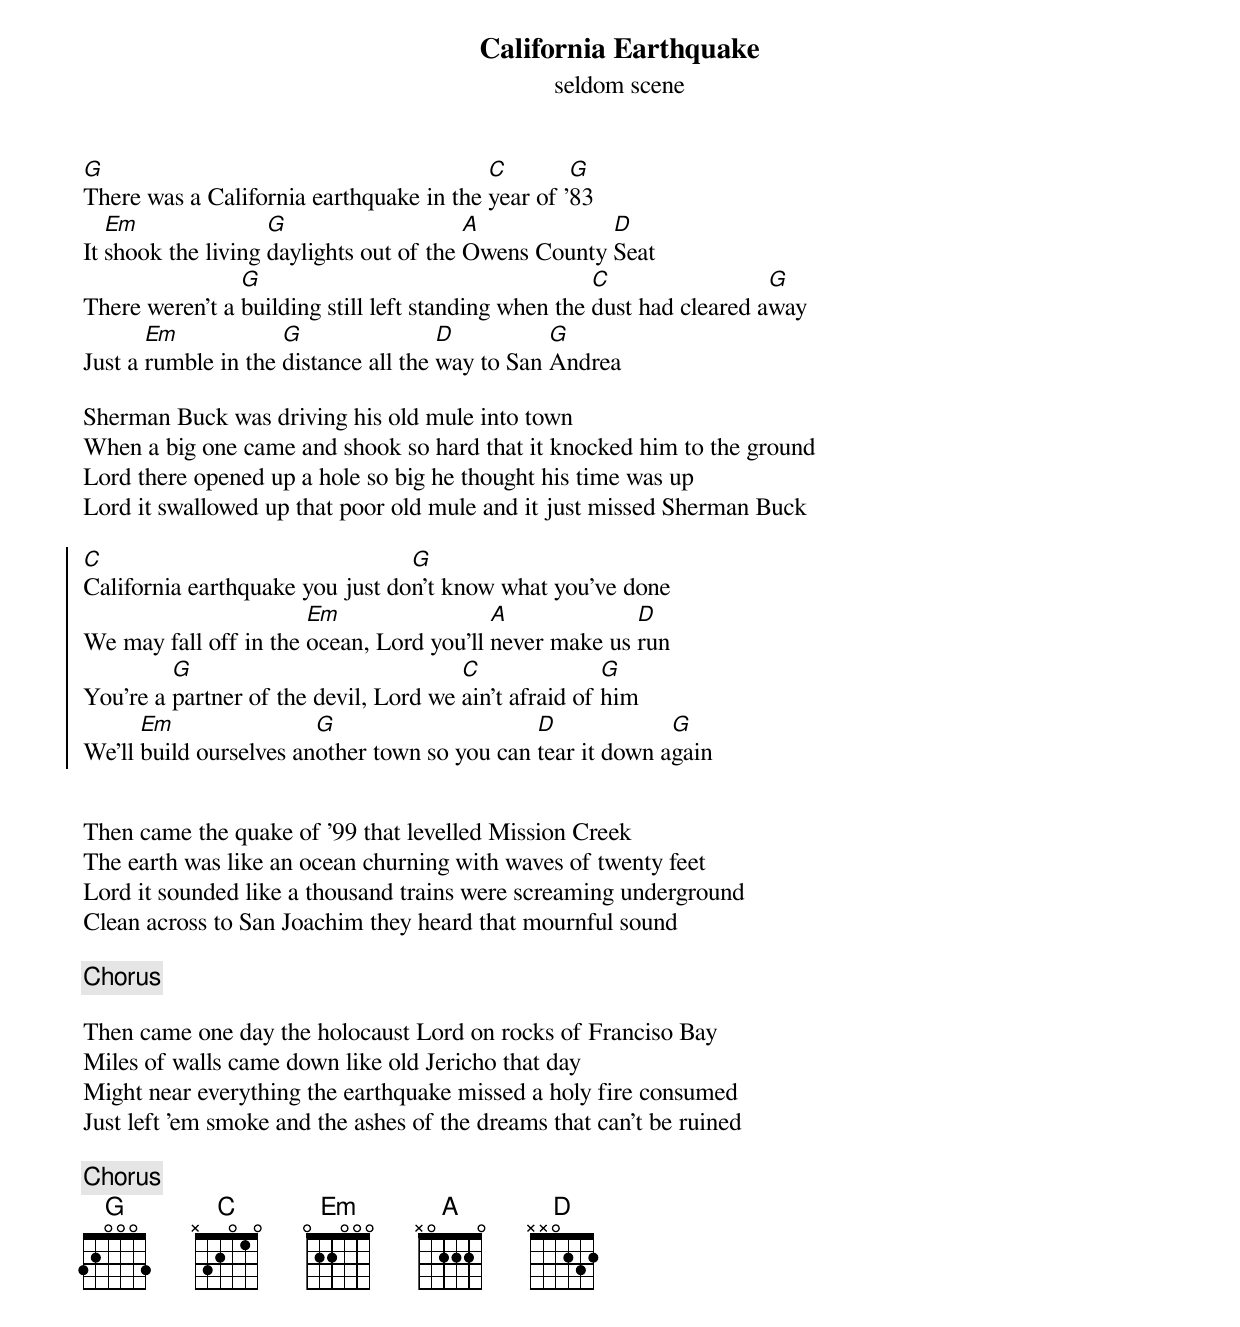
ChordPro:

{title: California Earthquake}
{subtitle: seldom scene}

[G]There was a California earthquake in the [C]year of '[G]83
It [Em]shook the living [G]daylights out of the [A]Owens County [D]Seat
There weren't a [G]building still left standing when the [C]dust had cleared a[G]way
Just a [Em]rumble in the [G]distance all the [D]way to San [G]Andrea

Sherman Buck was driving his old mule into town
When a big one came and shook so hard that it knocked him to the ground
Lord there opened up a hole so big he thought his time was up
Lord it swallowed up that poor old mule and it just missed Sherman Buck

{soc}
[C]California earthquake you just do[G]n’t know what you’ve done
We may fall off in the [Em]ocean, Lord you’ll [A]never make us [D]run
You’re a [G]partner of the devil, Lord we [C]ain’t afraid of [G]him
We’ll [Em]build ourselves an[G]other town so you can [D]tear it down a[G]gain
{eoc}


Then came the quake of '99 that levelled Mission Creek
The earth was like an ocean churning with waves of twenty feet
Lord it sounded like a thousand trains were screaming underground
Clean across to San Joachim they heard that mournful sound

{c:Chorus}

Then came one day the holocaust Lord on rocks of Franciso Bay
Miles of walls came down like old Jericho that day
Might near everything the earthquake missed a holy fire consumed
Just left 'em smoke and the ashes of the dreams that can't be ruined

{c:Chorus}
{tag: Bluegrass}
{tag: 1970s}
